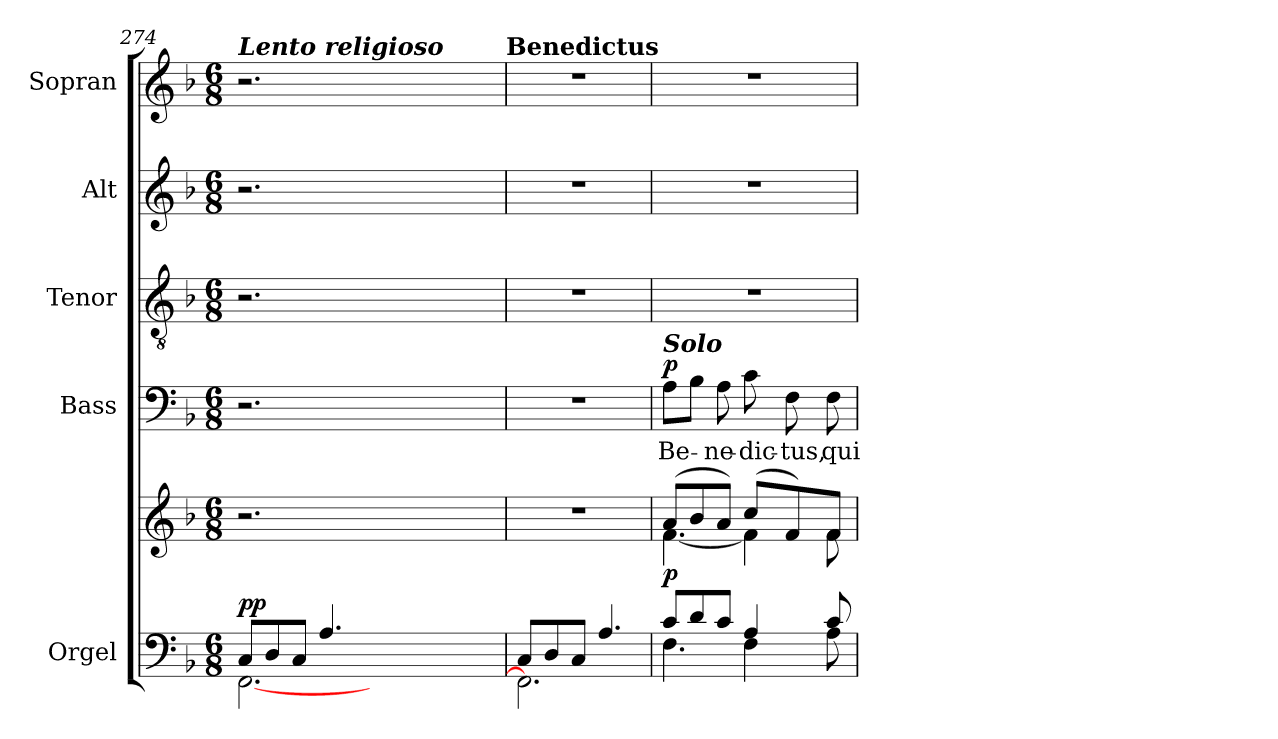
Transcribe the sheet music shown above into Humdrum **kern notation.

**kern	**kern	**dynam	**kern	**text	**dynam	**kern	**kern	**kern
*part5	*part5	*part5	*part4	*part4	*part4	*part3	*part2	*part1
*staff6	*staff5	*staff5/6	*staff4	*staff4	*staff4	*staff3	*staff2	*staff1
*I"Orgel	*	*	*I"Bass	*	*	*I"Tenor	*I"Alt	*I"Sopran
*I'Org.	*	*	*I'B.	*	*	*I'T.	*I'A.	*I'S.
!!LO:PB:g=z
*clefF4	*clefG2	*	*clefF4	*	*	*clefGv2	*clefG2	*clefG2
*k[b-]	*k[b-]	*	*k[b-]	*	*	*k[b-]	*k[b-]	*k[b-]
*F:	*F:	*	*F:	*	*	*F:	*F:	*F:
*M6/8	*M6/8	*	*M6/8	*	*	*M6/8	*M6/8	*M6/8
=274	=274	=274	=274	=274	=274	=274	=274	=274
*^	*	*	*	*	*	*	*	*
!	!	!	!	!	!	!	!	!	!LO:TX:a:Bi:t=Lento religioso
!	!	!	!LO:DY:a=2	!	!	!	!	!	!
8C/L	[<2.FF\	2.r	pp	2.r	.	.	2.r	2.r	2.r
8D/	.	.	.	.	.	.	.	.	.
8C/J	.	.	.	.	.	.	.	.	.
4.A/	.	.	.	.	.	.	.	.	.
1..ryy	1..ryy	1..ryy	.	1..ryy	.	.	1..ryy	1..ryy	1..ryy
!	!	!	!	!	!	!	!	!	!LO:TX:a:B:t=Benedictus
=275	=275	=275	=275	=275	=275	=275	=275	=275	=275
8C/L	2.FF\]	2.r	.	2.r	.	.	2.r	2.r	2.r
8D/	.	.	.	.	.	.	.	.	.
8C/J	.	.	.	.	.	.	.	.	.
4.A/	.	.	.	.	.	.	.	.	.
=276	=276	=276	=276	=276	=276	=276	=276	=276	=276
*	*	*^	*	*	*	*	*	*	*
!	!	!	!	!	!LO:TX:a:Bi:t=Solo	!	!	!	!	!
!	!	!	!	!LO:DY:b	!	!LO:LY:b	!LO:DY:a	!	!	!
8c/L	4.F\	(>8a/L	[<4.f\	p	8A\L	Be-	p	2.r	2.r	2.r
8d/	.	8b-/	.	.	8B-\J	.	.	.	.	.
!	!	!	!	!	!	!LO:LY:b	!	!	!	!
8c/J	.	8a/J)	.	.	8A\	-ne-	.	.	.	.
!	!	!	!	!	!	!LO:LY:b	!	!	!	!
4A/	4F\	(>8cc/L	4f\]	.	8c\	-dic-	.	.	.	.
!	!	!	!	!	!	!LO:LY:b	!	!	!	!
.	.	8f/)	.	.	8F\	-tus,	.	.	.	.
!	!	!	!	!	!	!LO:LY:b	!	!	!	!
8c/	8A\	8f/J	8f\	.	8F\	qui	.	.	.	.
*v	*v	*	*	*	*	*	*	*	*	*
*	*v	*v	*	*	*	*	*	*	*
=	=	=	=	=	=	=	=	=
*-	*-	*-	*-	*-	*-	*-	*-	*-
